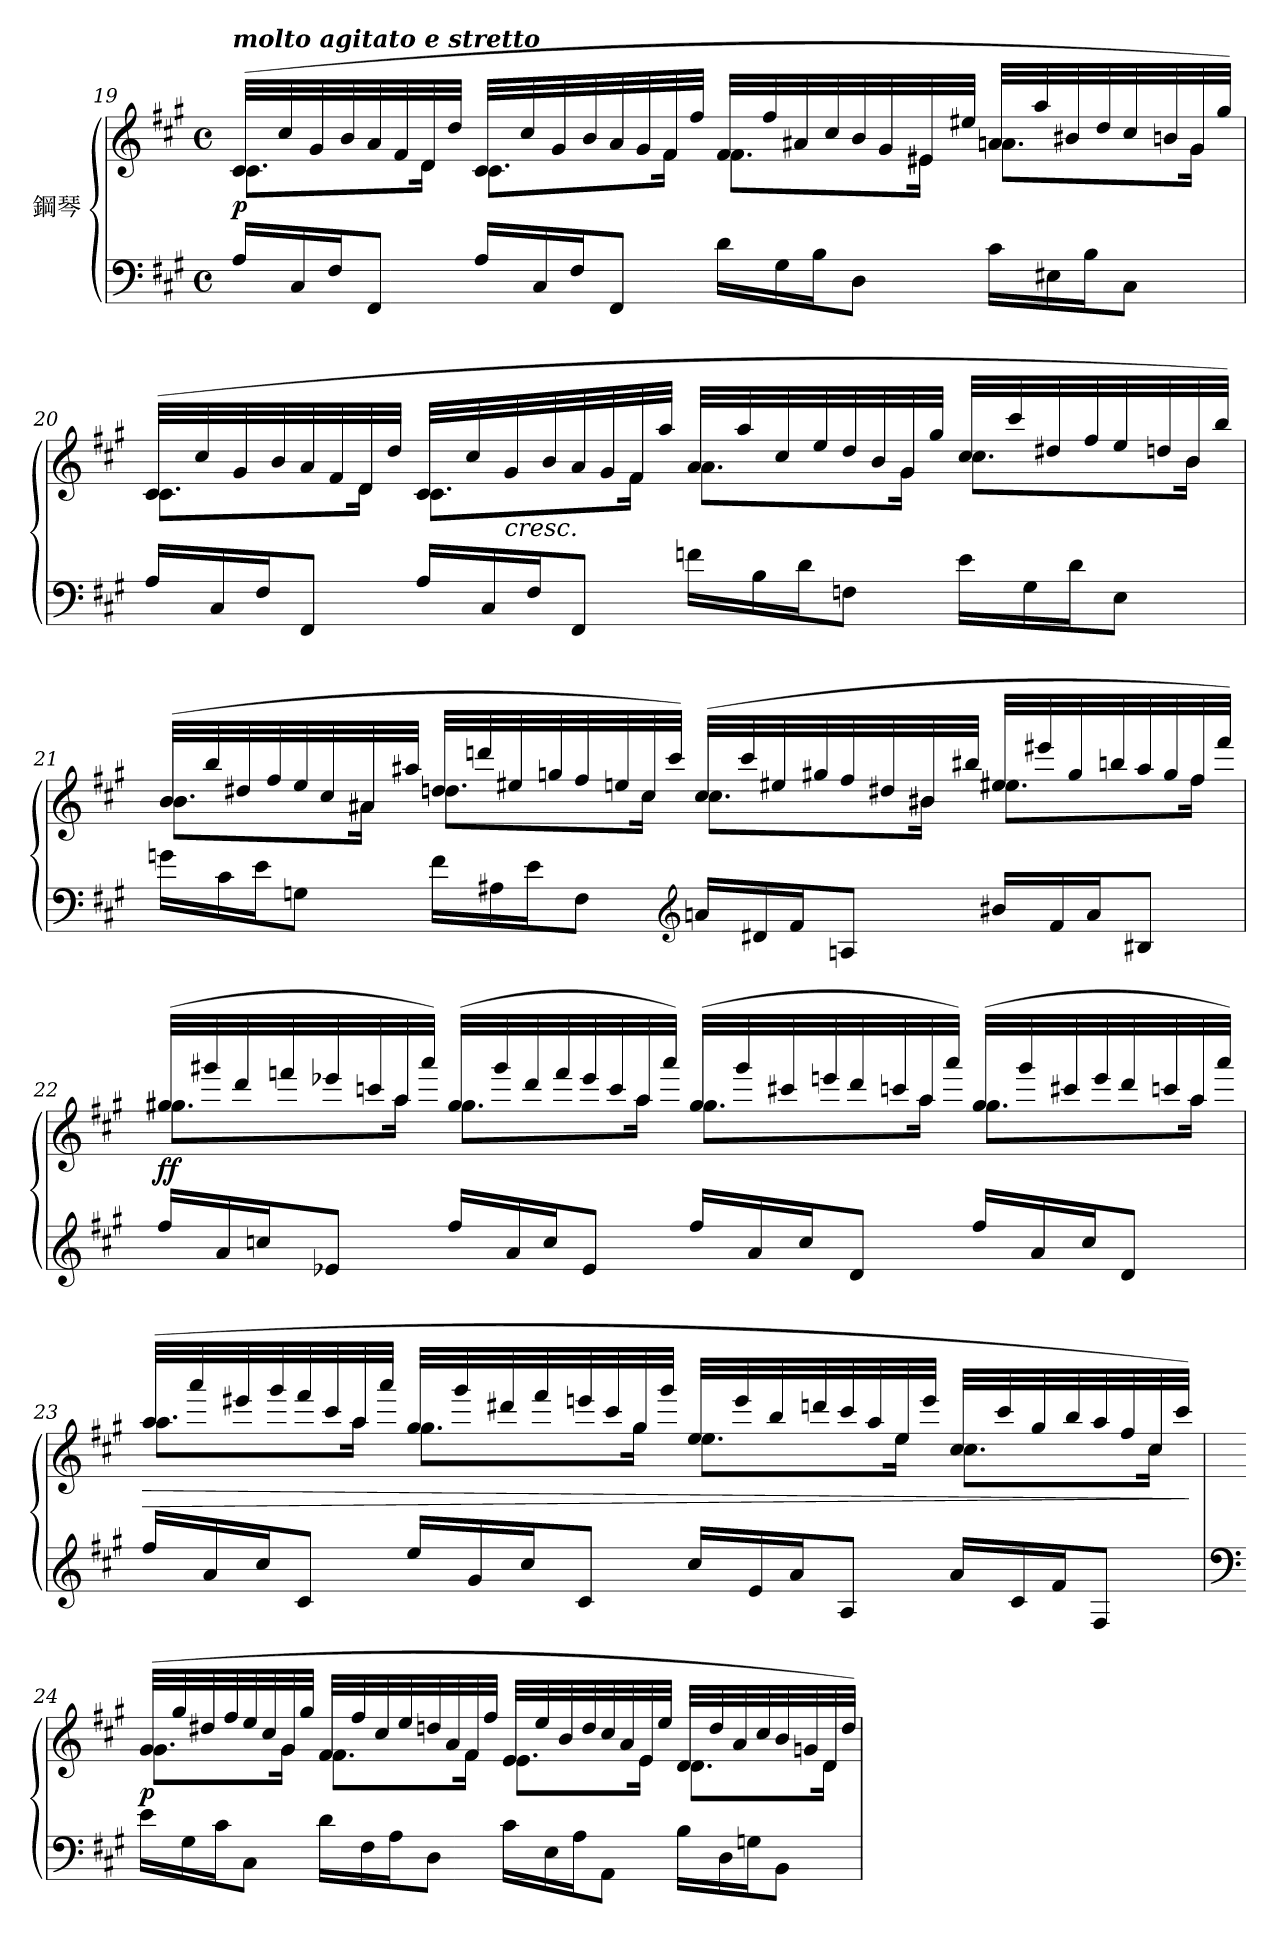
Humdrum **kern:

**kern	**kern	**dynam
*part1	*part1	*part1
*staff2	*staff1	*staff1/2
*I"鋼琴	*	*
!!LO:LB:g=z
*clefF4	*clefG2	*
*k[f#c#g#]	*k[f#c#g#]	*
*M4/4	*M4/4	*
*met(c)	*met(c)	*
*Xtuplet	*	*
=19	=19	=19
*	*^	*
!	!LO:TX:a:Bi:t=molto agitato e stretto	!	!
!	!	!	!LO:DY:b
24A/LL	(>32c#!/LLL	8.c#\L	p
.	32cc#!/	.	.
24C#/	.	.	.
.	32g#!/	.	.
24F#/J	.	.	.
.	32b!/	.	.
8FF#/J	32a!/	.	.
.	32f#!/	.	.
.	32d!/	16d\Jk	.
.	32dd!/JJJ	.	.
24A/LL	32c#!/LLL	8.c#\L	.
.	32cc#!/	.	.
24C#/	.	.	.
.	32g#!/	.	.
24F#/J	.	.	.
.	32b!/	.	.
8FF#/J	32a!/	.	.
.	32g#!/	.	.
.	32f#!/	16f#\Jk	.
.	32ff#!/JJJ	.	.
24d\LL	32f#!/LLL	8.f#\L	.
.	32ff#!/	.	.
24G#\	.	.	.
.	32a#X!/	.	.
24B\J	.	.	.
.	32cc#!/	.	.
8D\J	32b!/	.	.
.	32g#!/	.	.
.	32e#X!/	16e#X\Jk	.
.	32ee#X!/JJJ	.	.
24c#\LL	32an!/LLL	8.an\L	.
.	32aa!/	.	.
24E#X\	.	.	.
.	32b#X!/	.	.
24B\J	.	.	.
.	32dd!/	.	.
8C#\J	32cc#!/	.	.
.	32bn!/	.	.
.	32g#!/	16g#\Jk	.
.	32gg#!/JJJ)	.	.
=20	=20	=20	=20
24A/LL	(>32c#!/LLL	8.c#\L	.
.	32cc#!/	.	.
24C#/	.	.	.
.	32g#!/	.	.
24F#/J	.	.	.
.	32b!/	.	.
8FF#/J	32a!/	.	.
.	32f#!/	.	.
.	32d!/	16d\Jk	.
.	32dd!/JJJ	.	.
24A/LL	32c#!/LLL	8.c#\L	.
.	32cc#!/	.	.
24C#/	.	.	.
!	!LO:TX:b:i:t=cresc.	!	!
.	32g#!/	.	.
24F#/J	.	.	.
.	32b!/	.	.
8FF#/J	32a!/	.	.
.	32g#!/	.	.
.	32f#!/	16f#\Jk	.
.	32aa!/JJJ	.	.
24fn\LL	32a!/LLL	8.a\L	.
.	32aa!/	.	.
24B\	.	.	.
.	32cc#!/	.	.
24d\J	.	.	.
.	32ee!/	.	.
8Fn\J	32dd!/	.	.
.	32b!/	.	.
.	32g#!/	16g#\Jk	.
.	32gg#!/JJJ	.	.
24e\LL	32cc#!/LLL	8.cc#\L	.
.	32ccc#!/	.	.
24G#\	.	.	.
.	32dd#X!/	.	.
24d\J	.	.	.
.	32ff#!/	.	.
8E\J	32ee!/	.	.
.	32ddn!/	.	.
.	32b!/	16b\Jk	.
.	32bb!/JJJ)	.	.
!!LO:LB:g=z	!!
=21	=21	=21	=21
24gn\LL	(>32b!/LLL	8.b\L	.
.	32bb!/	.	.
24c#\	.	.	.
.	32dd#X!/	.	.
24e\J	.	.	.
.	32ff#!/	.	.
8Gn\J	32ee!/	.	.
.	32cc#!/	.	.
.	32a#X!/	16a#X\Jk	.
.	32aa#X!/JJJ	.	.
24f#\LL	32ddn!/LLL	8.ddn\L	.
.	32dddn!/	.	.
24A#X\	.	.	.
.	32ee#X!/	.	.
24e\J	.	.	.
.	32ggn!/	.	.
8F#\J	32ff#!/	.	.
.	32een!/	.	.
.	32cc#!/	16cc#\Jk	.
.	32ccc#!/JJJ)	.	.
*clefG2	*	*	*
24an/LL	(>32cc#!/LLL	8.cc#\L	.
.	32ccc#!/	.	.
24d#X/	.	.	.
.	32ee#X!/	.	.
24f#/J	.	.	.
.	32gg#X!/	.	.
8An/J	32ff#!/	.	.
.	32dd#X!/	.	.
.	32b#X!/	16b#X\Jk	.
.	32bb#X!/JJJ	.	.
24b#X/LL	32ee#X!/LLL	8.ee#X\L	.
.	32eee#X!/	.	.
24f#/	.	.	.
.	32gg#!/	.	.
24a/J	.	.	.
.	32bbn!/	.	.
8B#X/J	32aa#!/	.	.
.	32gg#!/	.	.
.	32ff#!/	16ff#\Jk	.
.	32fff#!/JJJ)	.	.
=22	=22	=22	=22
!	!	!	!LO:DY:b
24ff#/LL	(>32gg#X!/LLL	8.gg#X\L	ff
.	32ggg#X!/	.	.
24a/	.	.	.
.	32ddd!/	.	.
24ccn/J	.	.	.
.	32fffn!/	.	.
8e-X/J	32eee-X!/	.	.
.	32cccn!/	.	.
.	32aa!/	16aa\Jk	.
.	32aaa!/JJJ)	.	.
24ff#/LL	(>32gg#!/LLL	8.gg#\L	.
.	32ggg#!/	.	.
24a/	.	.	.
.	32ddd!/	.	.
24cc/J	.	.	.
.	32fff!/	.	.
8e-/J	32eee-!/	.	.
.	32ccc!/	.	.
.	32aa!/	16aa\Jk	.
.	32aaa!/JJJ)	.	.
24ff#/LL	(>32gg#!/LLL	8.gg#\L	.
.	32ggg#!/	.	.
24a/	.	.	.
.	32ccc#X!/	.	.
24cc/J	.	.	.
.	32eeen!/	.	.
8d/J	32ddd!/	.	.
.	32cccn!/	.	.
.	32aa!/	16aa\Jk	.
.	32aaa!/JJJ)	.	.
24ff#/LL	(>32gg#!/LLL	8.gg#\L	.
.	32ggg#!/	.	.
24a/	.	.	.
.	32ccc#X!/	.	.
24cc/J	.	.	.
.	32eee!/	.	.
8d/J	32ddd!/	.	.
.	32cccn!/	.	.
.	32aa!/	16aa\Jk	.
.	32aaa!/JJJ)	.	.
!!LO:LB:g=z	!!
=23	=23	=23	=23
!	!	!	!LO:HP:b
24ff#/LL	(>32aa!/LLL	8.aa\L	>
.	32aaa!/	.	.
24a/	.	.	.
.	32eee#X!/	.	.
24cc#/J	.	.	.
.	32ggg#!/	.	.
8c#/J	32fff#!/	.	.
.	32ccc#!/	.	.
.	32aa!/	16aa\Jk	.
.	32aaa!/JJJ	.	.
24ee/LL	32gg#!/LLL	8.gg#\L	.
.	32ggg#!/	.	.
24g#/	.	.	.
.	32ddd#X!/	.	.
24cc#/J	.	.	.
.	32fff#!/	.	.
8c#/J	32eeen!/	.	.
.	32ccc#!/	.	.
.	32gg#!/	16gg#\Jk	.
.	32ggg#!/JJJ	.	.
24cc#/LL	32ee!/LLL	8.ee\L	.
.	32eee!/	.	.
24e/	.	.	.
.	32bb!/	.	.
24a/J	.	.	.
.	32dddn!/	.	.
8A/J	32ccc#!/	.	.
.	32aa!/	.	.
.	32ee!/	16ee\Jk	.
.	32eee!/JJJ	.	.
24a/LL	32cc#!/LLL	8.cc#\L	.
.	32ccc#!/	.	.
24c#/	.	.	.
.	32gg#!/	.	.
24f#/J	.	.	.
.	32bb!/	.	.
8F#/J	32aa!/	.	.
.	32ff#!/	.	.
.	32cc#!/	16cc#\Jk	.
.	32ccc#!/JJJ)	.	.
*	*v	*v	*
.	.	]
=24	=24	=24
*clefF4	*	*
*	*^	*
!	!	!	!LO:DY:b
24e\LL	(>32g#!/LLL	8.g#\L	p
.	32gg#!/	.	.
24G#\	.	.	.
.	32dd#X!/	.	.
24c#\J	.	.	.
.	32ff#!/	.	.
8C#\J	32ee!/	.	.
.	32cc#!/	.	.
.	32g#!/	16g#\Jk	.
.	32gg#!/JJJ	.	.
24d\LL	32f#!/LLL	8.f#\L	.
.	32ff#!/	.	.
24F#\	.	.	.
.	32cc#!/	.	.
24A\J	.	.	.
.	32ee!/	.	.
8D\J	32ddn!/	.	.
.	32a!/	.	.
.	32f#!/	16f#\Jk	.
.	32ff#!/JJJ	.	.
24c#\LL	32e!/LLL	8.e\L	.
.	32ee!/	.	.
24E\	.	.	.
.	32b!/	.	.
24A\J	.	.	.
.	32dd!/	.	.
8AA\J	32cc#!/	.	.
.	32a!/	.	.
.	32e!/	16e\Jk	.
.	32ee!/JJJ	.	.
24B\LL	32d!/LLL	8.d\L	.
.	32dd!/	.	.
24D\	.	.	.
.	32a!/	.	.
24Gn\J	.	.	.
.	32cc#!/	.	.
8BB\J	32b!/	.	.
.	32gn!/	.	.
.	32d!/	16d\Jk	.
.	32dd!/JJJ)	.	.
*	*v	*v	*
=	=	=
*-	*-	*-
